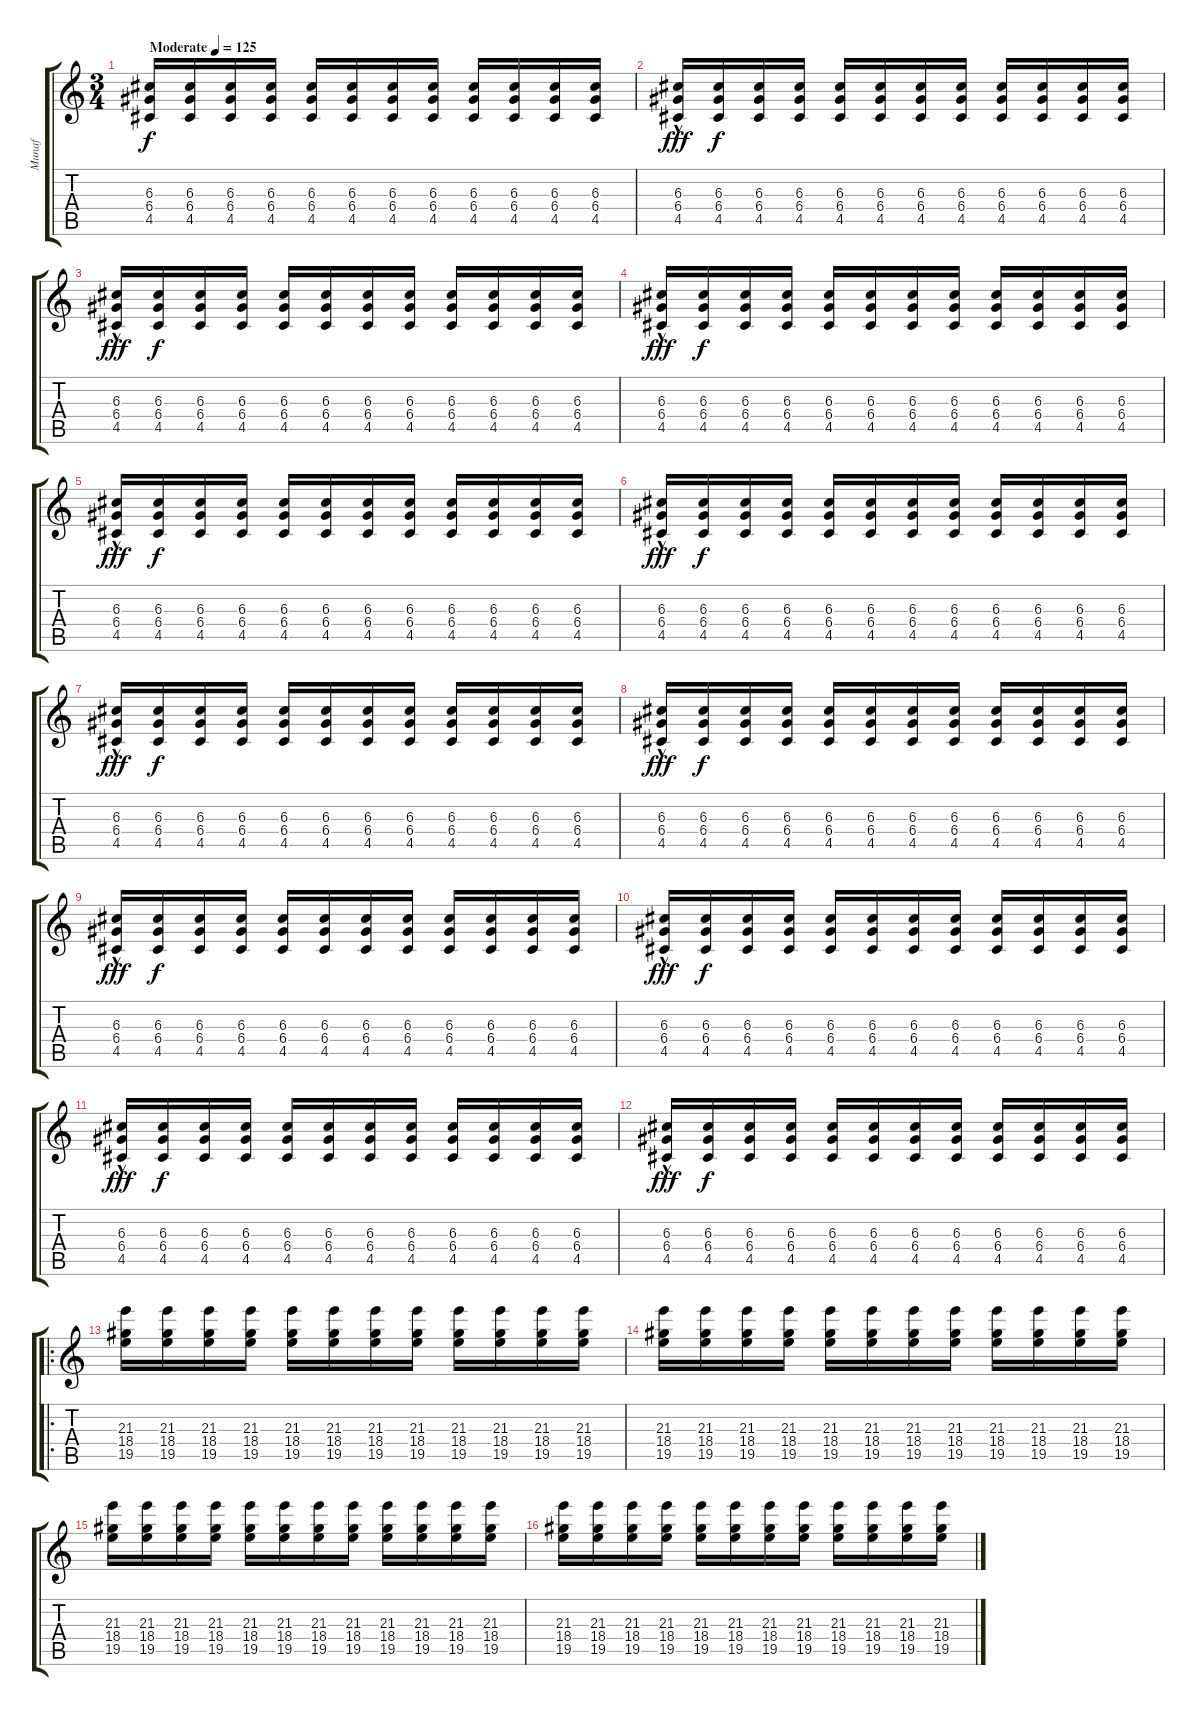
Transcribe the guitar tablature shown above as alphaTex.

\track ("Munaf" "Munaf") {instrument electricguitarclean}
\staff {score tabs}
\tuning (E4 B3 G3 D3 A2 E2) {hide}
\ts (3 4)
\tempo (125 "Moderate")
\clef g2
\ks c
(6.3 6.4 4.5).16{dy f volume 2 instrument electricguitarclean} (6.3 6.4 4.5).16 (6.3 6.4 4.5).16 (6.3 6.4 4.5).16 (6.3 6.4 4.5).16 (6.3 6.4 4.5).16 (6.3 6.4 4.5).16 (6.3 6.4 4.5).16 (6.3 6.4 4.5).16 (6.3 6.4 4.5).16 (6.3 6.4 4.5).16 (6.3 6.4 4.5).16 |
(6.3{hac} 6.4{hac} 4.5{hac}).16{dy fff volume 6} (6.3 6.4 4.5).16{dy f} (6.3 6.4 4.5).16 (6.3 6.4 4.5).16 (6.3 6.4 4.5).16 (6.3 6.4 4.5).16 (6.3 6.4 4.5).16 (6.3 6.4 4.5).16 (6.3 6.4 4.5).16 (6.3 6.4 4.5).16 (6.3 6.4 4.5).16 (6.3 6.4 4.5).16 |
(6.3{hac} 6.4{hac} 4.5{hac}).16{dy fff volume 8} (6.3 6.4 4.5).16{dy f} (6.3 6.4 4.5).16 (6.3 6.4 4.5).16 (6.3 6.4 4.5).16 (6.3 6.4 4.5).16 (6.3 6.4 4.5).16 (6.3 6.4 4.5).16 (6.3 6.4 4.5).16 (6.3 6.4 4.5).16 (6.3 6.4 4.5).16 (6.3 6.4 4.5).16 |
(6.3{hac} 6.4{hac} 4.5{hac}).16{dy fff} (6.3 6.4 4.5).16{dy f} (6.3 6.4 4.5).16 (6.3 6.4 4.5).16 (6.3 6.4 4.5).16 (6.3 6.4 4.5).16 (6.3 6.4 4.5).16 (6.3 6.4 4.5).16 (6.3 6.4 4.5).16 (6.3 6.4 4.5).16 (6.3 6.4 4.5).16 (6.3 6.4 4.5).16 |
(6.3{hac} 6.4{hac} 4.5{hac}).16{dy fff} (6.3 6.4 4.5).16{dy f} (6.3 6.4 4.5).16 (6.3 6.4 4.5).16 (6.3 6.4 4.5).16 (6.3 6.4 4.5).16 (6.3 6.4 4.5).16 (6.3 6.4 4.5).16 (6.3 6.4 4.5).16 (6.3 6.4 4.5).16 (6.3 6.4 4.5).16 (6.3 6.4 4.5).16 |
(6.3{hac} 6.4{hac} 4.5{hac}).16{dy fff} (6.3 6.4 4.5).16{dy f} (6.3 6.4 4.5).16 (6.3 6.4 4.5).16 (6.3 6.4 4.5).16 (6.3 6.4 4.5).16 (6.3 6.4 4.5).16 (6.3 6.4 4.5).16 (6.3 6.4 4.5).16 (6.3 6.4 4.5).16 (6.3 6.4 4.5).16 (6.3 6.4 4.5).16 |
(6.3{hac} 6.4{hac} 4.5{hac}).16{dy fff} (6.3 6.4 4.5).16{dy f} (6.3 6.4 4.5).16 (6.3 6.4 4.5).16 (6.3 6.4 4.5).16 (6.3 6.4 4.5).16 (6.3 6.4 4.5).16 (6.3 6.4 4.5).16 (6.3 6.4 4.5).16 (6.3 6.4 4.5).16 (6.3 6.4 4.5).16 (6.3 6.4 4.5).16 |
(6.3{hac} 6.4{hac} 4.5{hac}).16{dy fff} (6.3 6.4 4.5).16{dy f} (6.3 6.4 4.5).16 (6.3 6.4 4.5).16 (6.3 6.4 4.5).16 (6.3 6.4 4.5).16 (6.3 6.4 4.5).16 (6.3 6.4 4.5).16 (6.3 6.4 4.5).16 (6.3 6.4 4.5).16 (6.3 6.4 4.5).16 (6.3 6.4 4.5).16 |
(6.3{hac} 6.4{hac} 4.5{hac}).16{dy fff} (6.3 6.4 4.5).16{dy f} (6.3 6.4 4.5).16 (6.3 6.4 4.5).16 (6.3 6.4 4.5).16 (6.3 6.4 4.5).16 (6.3 6.4 4.5).16 (6.3 6.4 4.5).16 (6.3 6.4 4.5).16 (6.3 6.4 4.5).16 (6.3 6.4 4.5).16 (6.3 6.4 4.5).16 |
(6.3{hac} 6.4{hac} 4.5{hac}).16{dy fff} (6.3 6.4 4.5).16{dy f} (6.3 6.4 4.5).16 (6.3 6.4 4.5).16 (6.3 6.4 4.5).16 (6.3 6.4 4.5).16 (6.3 6.4 4.5).16 (6.3 6.4 4.5).16 (6.3 6.4 4.5).16 (6.3 6.4 4.5).16 (6.3 6.4 4.5).16 (6.3 6.4 4.5).16 |
(6.3{hac} 6.4{hac} 4.5{hac}).16{dy fff} (6.3 6.4 4.5).16{dy f} (6.3 6.4 4.5).16 (6.3 6.4 4.5).16 (6.3 6.4 4.5).16 (6.3 6.4 4.5).16 (6.3 6.4 4.5).16 (6.3 6.4 4.5).16 (6.3 6.4 4.5).16 (6.3 6.4 4.5).16 (6.3 6.4 4.5).16 (6.3 6.4 4.5).16 |
(6.3{hac} 6.4{hac} 4.5{hac}).16{dy fff} (6.3 6.4 4.5).16{dy f} (6.3 6.4 4.5).16 (6.3 6.4 4.5).16 (6.3 6.4 4.5).16 (6.3 6.4 4.5).16 (6.3 6.4 4.5).16 (6.3 6.4 4.5).16 (6.3 6.4 4.5).16 (6.3 6.4 4.5).16 (6.3 6.4 4.5).16 (6.3 6.4 4.5).16 |
\ro
(21.3 18.4 19.5).16 (21.3 18.4 19.5).16 (21.3 18.4 19.5).16 (21.3 18.4 19.5).16 (21.3 18.4 19.5).16 (21.3 18.4 19.5).16 (21.3 18.4 19.5).16 (21.3 18.4 19.5).16 (21.3 18.4 19.5).16 (21.3 18.4 19.5).16 (21.3 18.4 19.5).16 (21.3 18.4 19.5).16 |
(21.3 18.4 19.5).16 (21.3 18.4 19.5).16 (21.3 18.4 19.5).16 (21.3 18.4 19.5).16 (21.3 18.4 19.5).16 (21.3 18.4 19.5).16 (21.3 18.4 19.5).16 (21.3 18.4 19.5).16 (21.3 18.4 19.5).16 (21.3 18.4 19.5).16 (21.3 18.4 19.5).16 (21.3 18.4 19.5).16 |
(21.3 18.4 19.5).16 (21.3 18.4 19.5).16 (21.3 18.4 19.5).16 (21.3 18.4 19.5).16 (21.3 18.4 19.5).16 (21.3 18.4 19.5).16 (21.3 18.4 19.5).16 (21.3 18.4 19.5).16 (21.3 18.4 19.5).16 (21.3 18.4 19.5).16 (21.3 18.4 19.5).16 (21.3 18.4 19.5).16 |
(21.3 18.4 19.5).16 (21.3 18.4 19.5).16 (21.3 18.4 19.5).16 (21.3 18.4 19.5).16 (21.3 18.4 19.5).16 (21.3 18.4 19.5).16 (21.3 18.4 19.5).16 (21.3 18.4 19.5).16 (21.3 18.4 19.5).16 (21.3 18.4 19.5).16 (21.3 18.4 19.5).16 (21.3 18.4 19.5).16
